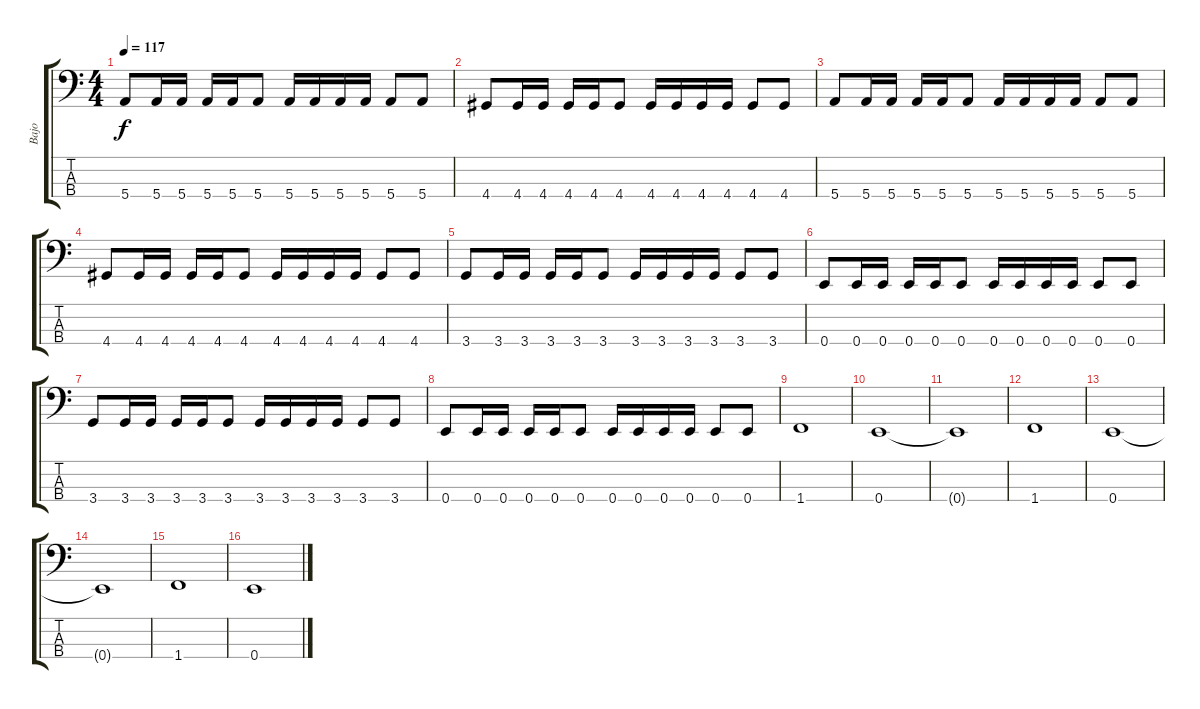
\track ("Bajo" "Bajo") {instrument electricbasspick}
\staff {score tabs}
\tuning (G2 D2 A1 E1) {hide}
\ts (4 4)
\tempo 117
\clef f4
\ks c
5.4.8{dy f} 5.4.16 5.4.16 5.4.16 5.4.16 5.4.8 5.4.16 5.4.16 5.4.16 5.4.16 5.4.8 5.4.8 |
4.4.8 4.4.16 4.4.16 4.4.16 4.4.16 4.4.8 4.4.16 4.4.16 4.4.16 4.4.16 4.4.8 4.4.8 |
5.4.8 5.4.16 5.4.16 5.4.16 5.4.16 5.4.8 5.4.16 5.4.16 5.4.16 5.4.16 5.4.8 5.4.8 |
4.4.8 4.4.16 4.4.16 4.4.16 4.4.16 4.4.8 4.4.16 4.4.16 4.4.16 4.4.16 4.4.8 4.4.8 |
3.4.8 3.4.16 3.4.16 3.4.16 3.4.16 3.4.8 3.4.16 3.4.16 3.4.16 3.4.16 3.4.8 3.4.8 |
0.4.8 0.4.16 0.4.16 0.4.16 0.4.16 0.4.8 0.4.16 0.4.16 0.4.16 0.4.16 0.4.8 0.4.8 |
3.4.8 3.4.16 3.4.16 3.4.16 3.4.16 3.4.8 3.4.16 3.4.16 3.4.16 3.4.16 3.4.8 3.4.8 |
0.4.8 0.4.16 0.4.16 0.4.16 0.4.16 0.4.8 0.4.16 0.4.16 0.4.16 0.4.16 0.4.8 0.4.8 |
1.4.1 |
0.4.1 |
0.4{t}.1 |
1.4.1 |
0.4.1 |
0.4{t}.1 |
1.4.1 |
0.4.1
